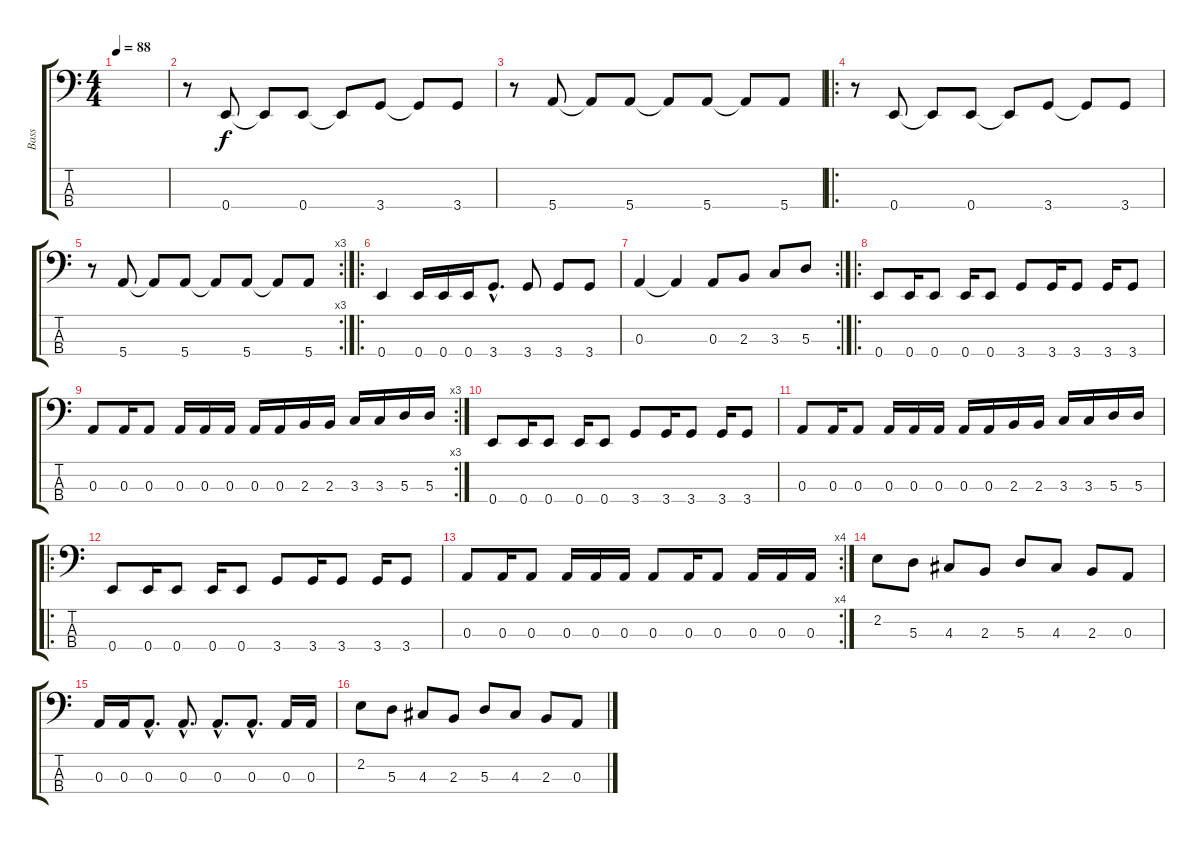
\track ("Bass" "Bass") {instrument electricbassfinger}
\staff {score tabs}
\tuning (G2 D2 A1 E1) {hide}
\ts (4 4)
\tempo 88
\clef f4
\ks c
|
r.8 0.4.8 0.4{t}.8 0.4.8 0.4{t}.8 3.4.8 3.4{t}.8 3.4.8 |
r.8 5.4.8 5.4{t}.8 5.4.8 5.4{t}.8 5.4.8 5.4{t}.8 5.4.8 |
\ro
r.8 0.4.8 0.4{t}.8 0.4.8 0.4{t}.8 3.4.8 3.4{t}.8 3.4.8 |
\rc 3
r.8 5.4.8 5.4{t}.8 5.4.8 5.4{t}.8 5.4.8 5.4{t}.8 5.4.8 |
\ro
0.4.4 0.4.16 0.4.16 0.4.16 3.4{hac}.8{d} 3.4.8 3.4.8 3.4.8 |
\rc 2
0.3.4 0.3{t}.4 0.3.8 2.3.8 3.3.8 5.3.8 |
\ro
0.4.8 0.4.16 0.4.8 0.4.16 0.4.8 3.4.8 3.4.16 3.4.8 3.4.16 3.4.8 |
\rc 3
0.3.8 0.3.16 0.3.8 0.3.16 0.3.16 0.3.16 0.3.16 0.3.16 2.3.16 2.3.16 3.3.16 3.3.16 5.3.16 5.3.16 |
0.4.8 0.4.16 0.4.8 0.4.16 0.4.8 3.4.8 3.4.16 3.4.8 3.4.16 3.4.8 |
0.3.8 0.3.16 0.3.8 0.3.16 0.3.16 0.3.16 0.3.16 0.3.16 2.3.16 2.3.16 3.3.16 3.3.16 5.3.16 5.3.16 |
\ro
0.4.8 0.4.16 0.4.8 0.4.16 0.4.8 3.4.8 3.4.16 3.4.8 3.4.16 3.4.8 |
\rc 4
0.3.8 0.3.16 0.3.8 0.3.16 0.3.16 0.3.16 0.3.8 0.3.16 0.3.8 0.3.16 0.3.16 0.3.16 |
2.2.8 5.3.8 4.3.8 2.3.8 5.3.8 4.3.8 2.3.8 0.3.8 |
0.3.16 0.3.16 0.3{hac}.8{d} 0.3{hac}.8{d} 0.3{hac}.8{d} 0.3{hac}.8{d} 0.3.16 0.3.16 |
2.2.8 5.3.8 4.3.8 2.3.8 5.3.8 4.3.8 2.3.8 0.3.8
